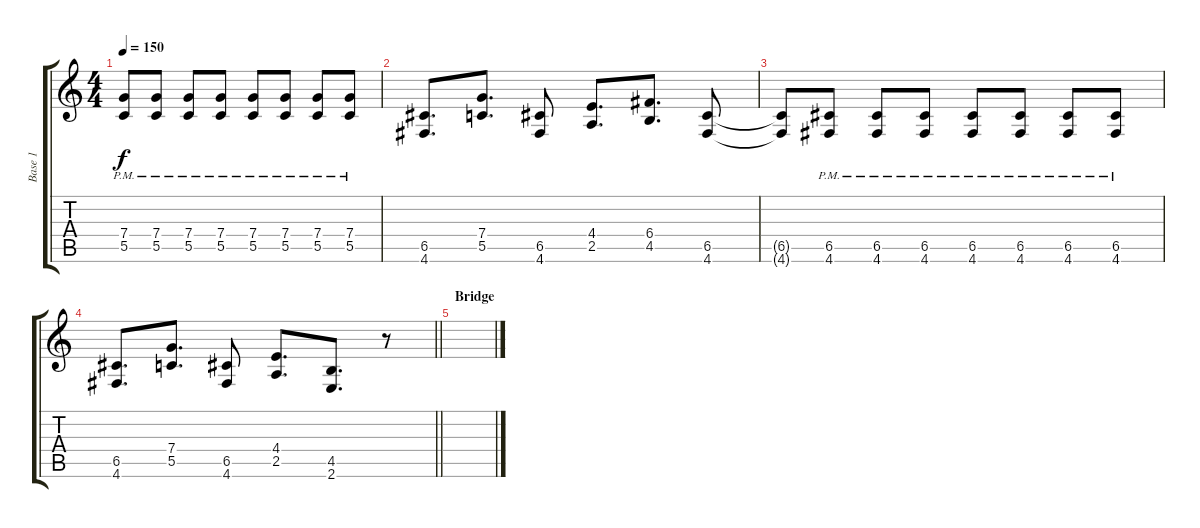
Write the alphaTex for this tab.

\track ("Base 1" "Base 1") {instrument distortionguitar}
\staff {score tabs}
\tuning (D4 A3 F3 C3 G2 D2) {hide}
\ts (4 4)
\tempo 150
\clef g2
\ks c
(7.4{pm} 5.5{pm}).8{dy f} (7.4{pm} 5.5{pm}).8 (7.4{pm} 5.5{pm}).8 (7.4{pm} 5.5{pm}).8 (7.4{pm} 5.5{pm}).8 (7.4{pm} 5.5{pm}).8 (7.4{pm} 5.5{pm}).8 (7.4{pm} 5.5{pm}).8 |
(6.5 4.6).8{d} (7.4 5.5).8{d} (6.5 4.6).8 (4.4 2.5).8{d} (6.4 4.5).8{d} (6.5 4.6).8 |
(6.5{t} 4.6{t}).8 (6.5{pm} 4.6{pm}).8 (6.5{pm} 4.6{pm}).8 (6.5{pm} 4.6{pm}).8 (6.5{pm} 4.6{pm}).8 (6.5{pm} 4.6{pm}).8 (6.5{pm} 4.6{pm}).8 (6.5{pm} 4.6{pm}).8 |
\barLineRight lightlight
(6.5 4.6).8{d} (7.4 5.5).8{d} (6.5 4.6).8 (4.4 2.5).8{d} (4.5 2.6).8{d} r.8 |
\section ("" "Bridge")
